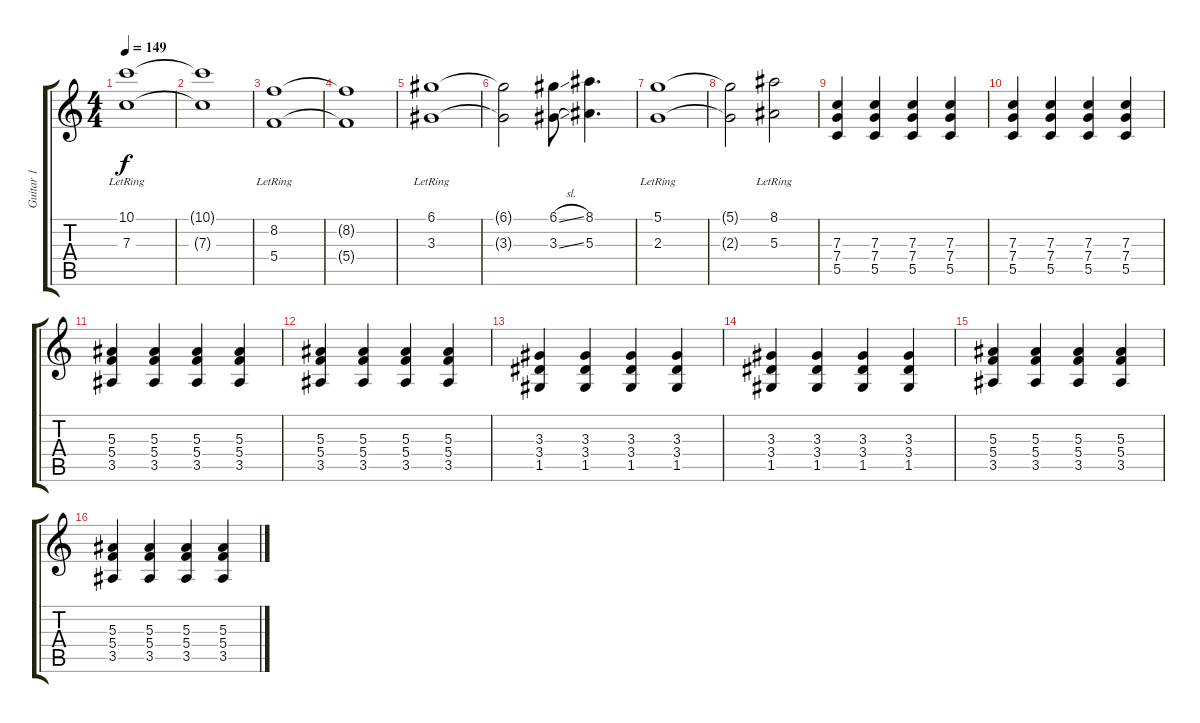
\track ("Guitar 1" "Guitar 1") {instrument electricguitarclean}
\staff {score tabs}
\tuning (D4 A3 F3 C3 G2 C2) {hide}
\ts (4 4)
\tempo 149
\clef g2
\ks c
(10.1{lr} 7.3{lr}).1{dy f} |
(10.1{t} 7.3{t}).1 |
(8.2{lr} 5.4{lr}).1 |
(8.2{t} 5.4{t}).1 |
(6.1{lr} 3.3{lr}).1 |
(6.1{t} 3.3{t}).2 (6.1{sl} 3.3{sl}).8 (8.1 5.3).4{d} |
(5.1{lr} 2.3{lr}).1 |
(5.1{t} 2.3{t}).2 (8.1{lr} 5.3{lr}).2 |
(7.3 7.4 5.5).4{volume 4 instrument overdrivenguitar} (7.3 7.4 5.5).4 (7.3 7.4 5.5).4 (7.3 7.4 5.5).4 |
(7.3 7.4 5.5).4 (7.3 7.4 5.5).4 (7.3 7.4 5.5).4 (7.3 7.4 5.5).4 |
(5.3 5.4 3.5).4 (5.3 5.4 3.5).4 (5.3 5.4 3.5).4 (5.3 5.4 3.5).4 |
(5.3 5.4 3.5).4 (5.3 5.4 3.5).4 (5.3 5.4 3.5).4 (5.3 5.4 3.5).4 |
(3.3 3.4 1.5).4 (3.3 3.4 1.5).4 (3.3 3.4 1.5).4 (3.3 3.4 1.5).4 |
(3.3 3.4 1.5).4 (3.3 3.4 1.5).4 (3.3 3.4 1.5).4 (3.3 3.4 1.5).4 |
(5.3 5.4 3.5).4 (5.3 5.4 3.5).4 (5.3 5.4 3.5).4 (5.3 5.4 3.5).4 |
(5.3 5.4 3.5).4 (5.3 5.4 3.5).4 (5.3 5.4 3.5).4 (5.3 5.4 3.5).4
